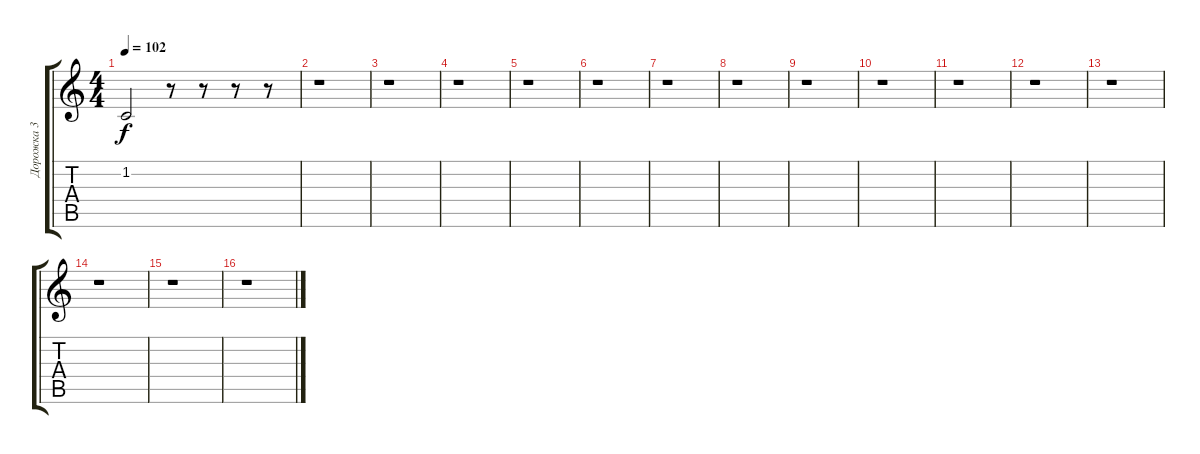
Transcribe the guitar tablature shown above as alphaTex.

\track ("Дорожка 3" "Дорожка 3") {instrument baritonesax}
\staff {score tabs}
\tuning (E4 B3 G3 D3 A2 E2) {hide}
\ts (4 4)
\tempo 102
\clef g2
\ks c
1.2{t}.2{dy f} r.8 r.8 r.8 r.8 |
r.1 |
r.1 |
r.1 |
r.1 |
r.1 |
r.1 |
r.1 |
r.1 |
r.1 |
r.1 |
r.1 |
r.1 |
r.1 |
r.1 |
r.1
